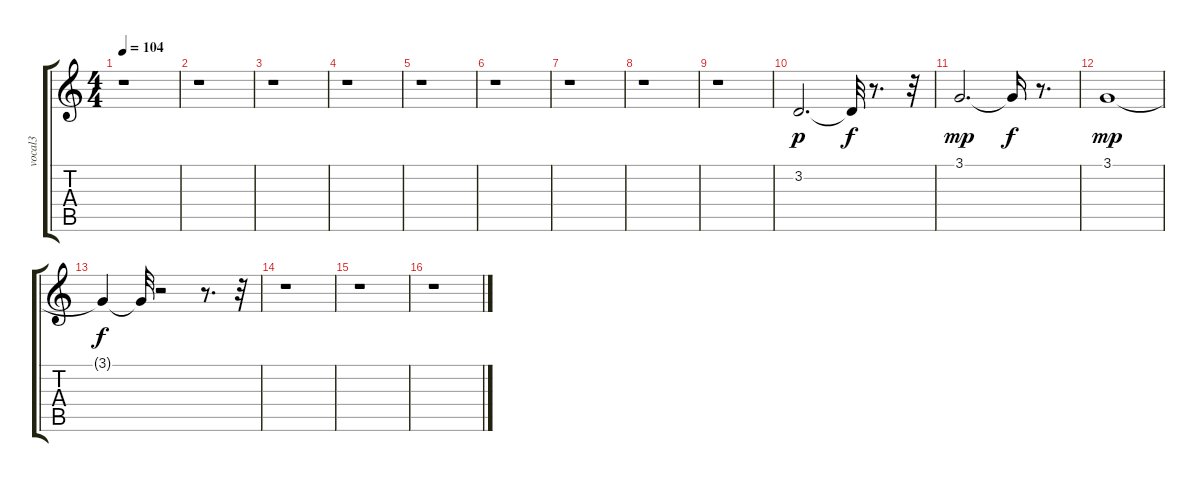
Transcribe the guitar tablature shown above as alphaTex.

\track ("vocal3" "vocal3") {instrument viola}
\staff {score tabs}
\tuning (E4 B3 G3 D3 A2 E2) {hide}
\ts (4 4)
\tempo 104
\clef g2
\ks c
r.1{dy p} |
r.1 |
r.1 |
r.1 |
r.1 |
r.1 |
r.1 |
r.1 |
r.1 |
3.2.2{d} 3.2{t}.32{dy f} r.8{d} r.32 |
3.1.2{d dy mp} 3.1{t}.16{dy f} r.8{d} |
3.1.1{dy mp} |
3.1{t}.4{dy f} 3.1{t}.32 r.2 r.8{d} r.32 |
r.1 |
r.1 |
r.1
